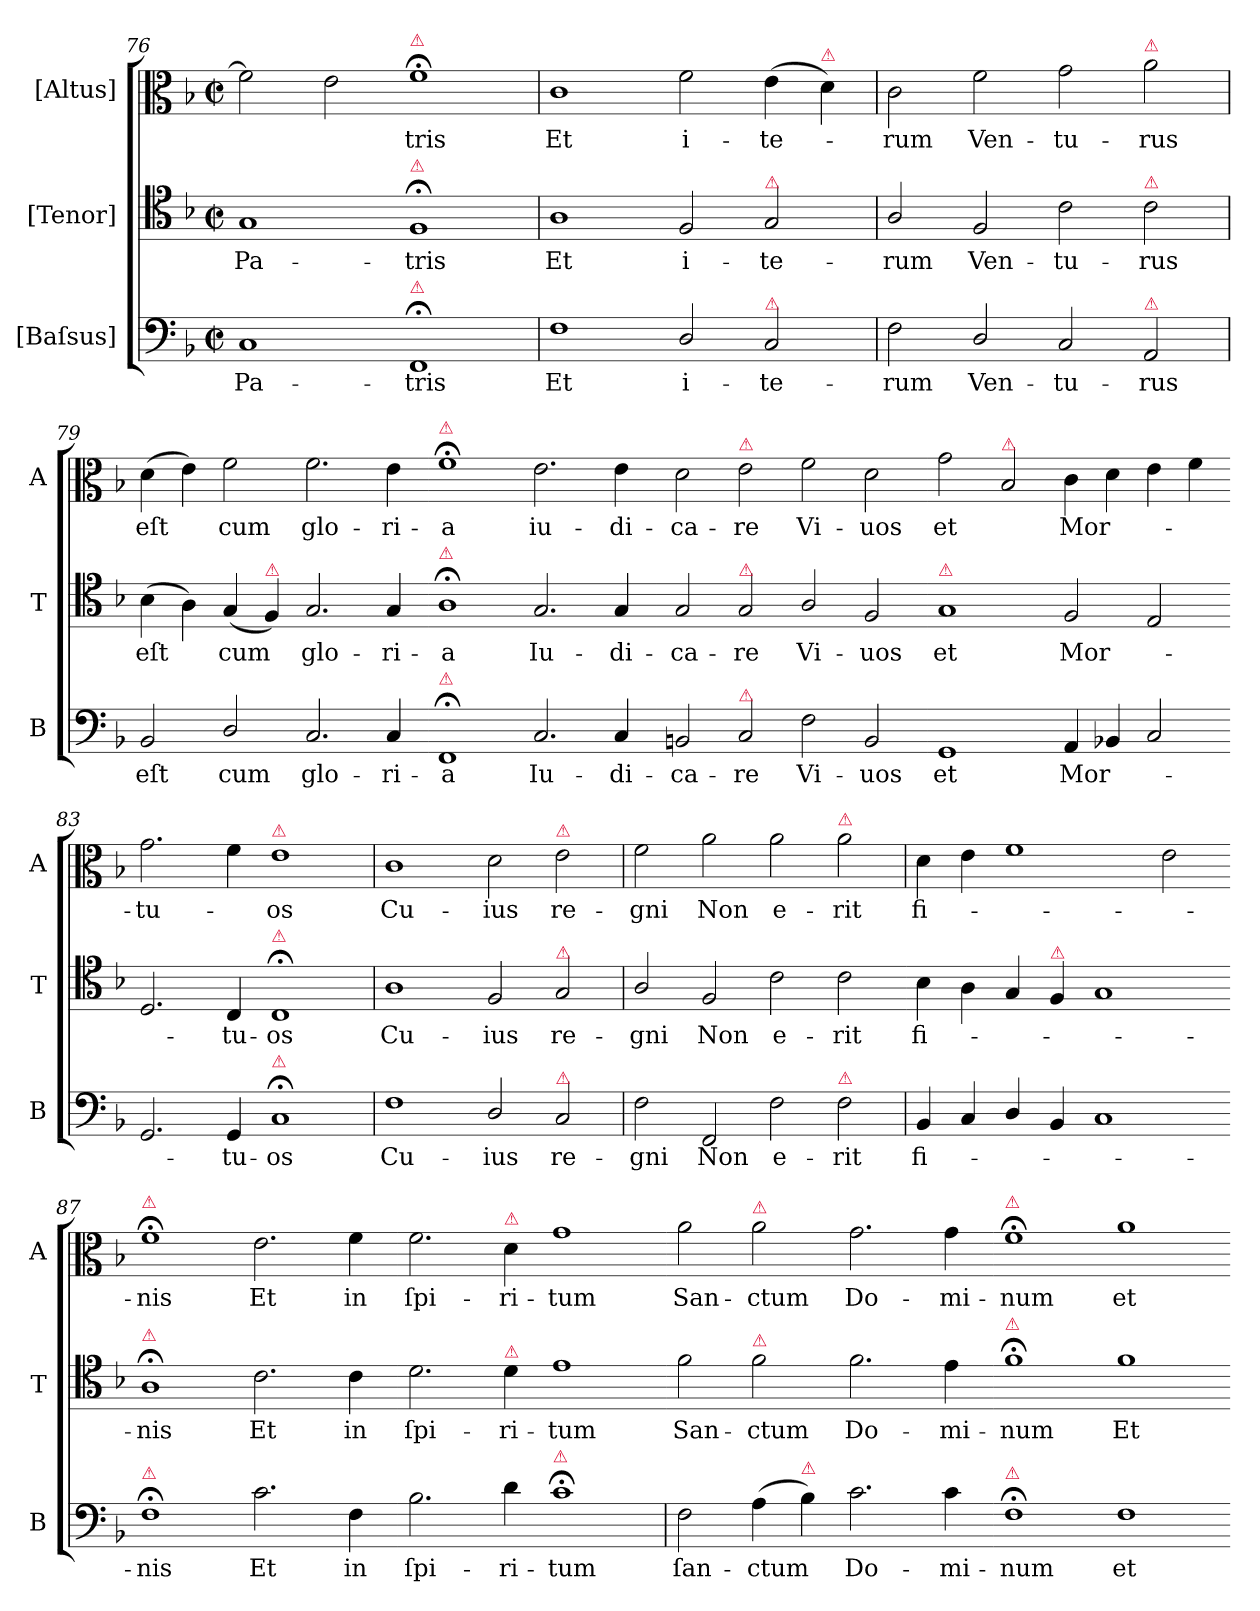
**kern	**text	**kern	**text	**kern	**text
*part3	*part3	*part2	*part2	*part1	*part1
*staff3	*staff3	*staff2	*staff2	*staff1	*staff1
*I"[Baſsus]	*	*I"[Tenor]	*	*I"[Altus]	*
*I'B	*	*I'T	*	*I'A	*
*clefF4	*	*clefC4	*	*clefC3	*
*k[b-]	*	*k[b-]	*	*k[b-]	*
*M2/1	*	*M2/1	*	*M2/1	*
*met(c|)	*	*met(c|)	*	*met(c|)	*
=76	=76	=76	=76	=76	=76
1C	Pa-	1G	Pa-	2f\]	.
.	.	.	.	2e\	.
!	!	!	!	!LO:TX:a:color=crimson:t=⚠	!
!	!	!LO:TX:a:color=crimson:t=⚠	!	!	!
!LO:TX:a:color=crimson:t=⚠	!	!	!	!	!
1FF;<	-tris	1F;<	-tris	1f;<	-tris
=77	=77	=77	=77	=77	=77
1F	Et	1A	Et	1c	Et
2D/	i-	2F/	i-	2f\	i-
!	!	!LO:TX:a:color=crimson:t=⚠	!	!	!
!LO:TX:a:color=crimson:t=⚠	!	!	!	!	!
2C/	-te-	2G/	-te-	(4e\	-te-
!	!	!	!	!LO:TX:a:color=crimson:t=⚠	!
.	.	.	.	4d\)	.
=78	=78	=78	=78	=78	=78
2F\	-rum	2A/	-rum	2c\	-rum
2D/	Ven-	2F/	Ven-	2f\	Ven-
2C/	-tu-	2c\	-tu-	2g\	-tu-
!	!	!	!	!LO:TX:a:color=crimson:t=⚠	!
!	!	!LO:TX:a:color=crimson:t=⚠	!	!	!
!LO:TX:a:color=crimson:t=⚠	!	!	!	!	!
2AA/	-rus	2c\	-rus	2a\	-rus
=79	=79	=79	=79	=79	=79
2BB-/	eſt	(4B-\	eſt	(4d\	eſt
.	.	4A\)	.	4e\)	.
2D/	cum	(4G/	cum	2f\	cum
!	!	!LO:TX:a:color=crimson:t=⚠	!	!	!
.	.	4F/)	.	.	.
2.C/	glo-	2.G/	glo-	2.f\	glo-
4C/	-ri-	4G/	-ri-	4e\	-ri-
=80-	=80-	=80-	=80-	=80-	=80-
!	!	!	!	!LO:TX:a:color=crimson:t=⚠	!
!	!	!LO:TX:a:color=crimson:t=⚠	!	!	!
!LO:TX:a:color=crimson:t=⚠	!	!	!	!	!
1FF;<	-a	1A;<	-a	1f;<	-a
2.C/	Iu-	2.G/	Iu-	2.e\	iu-
4C/	-di-	4G/	-di-	4e\	-di-
=81-	=81-	=81-	=81-	=81-	=81-
2BBn/	-ca-	2G/	-ca-	2d\	-ca-
!	!	!	!	!LO:TX:a:color=crimson:t=⚠	!
!	!	!LO:TX:a:color=crimson:t=⚠	!	!	!
!LO:TX:a:color=crimson:t=⚠	!	!	!	!	!
2C/	-re	2G/	-re	2e\	-re
2F\	Vi-	2A/	Vi-	2f\	Vi-
2BB/	-uos	2F/	-uos	2d\	-uos
=82-	=82-	=82-	=82-	=82-	=82-
!	!	!LO:TX:a:color=crimson:t=⚠	!	!	!
1GG	et	1G	et	2g\	et
!	!	!	!	!LO:TX:a:color=crimson:t=⚠	!
.	.	.	.	2B-/	.
4AA/	Mor-	2F/	Mor-	4c\	Mor-
4BB-X/	.	.	.	4d\	.
2C/	.	2E/	.	4e\	.
.	.	.	.	4f\	.
=83-	=83-	=83-	=83-	=83-	=83-
2.GG/	.	2.D/	.	2.g\	-tu-
4GG/	-tu-	4C/	-tu-	4f\	.
!	!	!	!	!LO:TX:a:color=crimson:t=⚠	!
!	!	!LO:TX:a:color=crimson:t=⚠	!	!	!
!LO:TX:a:color=crimson:t=⚠	!	!	!	!	!
1C;<	-os	1C;<	-os	1e	-os
=84	=84	=84	=84	=84	=84
1F	Cu-	1A	Cu-	1c	Cu-
2D/	-ius	2F/	-ius	2d\	-ius
!	!	!	!	!LO:TX:a:color=crimson:t=⚠	!
!	!	!LO:TX:a:color=crimson:t=⚠	!	!	!
!LO:TX:a:color=crimson:t=⚠	!	!	!	!	!
2C/	re-	2G/	re-	2e\	re-
=85	=85	=85	=85	=85	=85
2F\	-gni	2A/	-gni	2f\	-gni
2FF/	Non	2F/	Non	2a\	Non
2F\	e-	2c\	e-	2a\	e-
!	!	!	!	!LO:TX:a:color=crimson:t=⚠	!
!LO:TX:a:color=crimson:t=⚠	!	!	!	!	!
2F\	-rit	2c\	-rit	2a\	-rit
=86	=86	=86-	=86	=86	=86
4BB-/	fi-	4B-\	fi-	4d\	fi-
4C/	.	4A\	.	4e\	.
4D/	.	4G/	.	1f	.
!	!	!LO:TX:a:color=crimson:t=⚠	!	!	!
4BB-/	.	4F/	.	.	.
1C	.	1G	.	.	.
.	.	.	.	2e\	.
=87-	=87-	=87-	=87-	=87-	=87-
!	!	!	!	!LO:TX:a:color=crimson:t=⚠	!
!	!	!LO:TX:a:color=crimson:t=⚠	!	!	!
!LO:TX:a:color=crimson:t=⚠	!	!	!	!	!
1F;<	-nis	1A;<	-nis	1f;<	-nis
2.c\	Et	2.c\	Et	2.e\	Et
4F\	in	4c\	in	4f\	in
=88-	=88-	=88-	=88-	=88-	=88-
2.B-\	ſpi-	2.d\	ſpi-	2.f\	ſpi-
!	!	!	!	!LO:TX:a:color=crimson:t=⚠	!
!	!	!LO:TX:a:color=crimson:t=⚠	!	!	!
4d\	-ri-	4d\	-ri-	4d\	-ri-
!LO:TX:a:color=crimson:t=⚠	!	!	!	!	!
1c;	-tum	1e	-tum	1g	-tum
=89	=89-	=89-	=89-	=89-	=89-
2F\	ſan-	2f\	San-	2a\	San-
!	!	!	!	!LO:TX:a:color=crimson:t=⚠	!
!	!	!LO:TX:a:color=crimson:t=⚠	!	!	!
(4A\	-ctum	2f\	-ctum	2a\	-ctum
!LO:TX:a:color=crimson:t=⚠	!	!	!	!	!
4B-\)	.	.	.	.	.
2.c\	Do-	2.f\	Do-	2.g\	Do-
4c\	-mi-	4e\	-mi-	4g\	-mi-
=90-	=90-	=90-	=90-	=90-	=90-
!	!	!	!	!LO:TX:a:color=crimson:t=⚠	!
!	!	!LO:TX:a:color=crimson:t=⚠	!	!	!
!LO:TX:a:color=crimson:t=⚠	!	!	!	!	!
1F;<	-num	1f;	-num	1f;	-num
1F	et	1f	Et	1a	et
=-	=-	=-	=-	=-	=-
*-	*-	*-	*-	*-	*-
